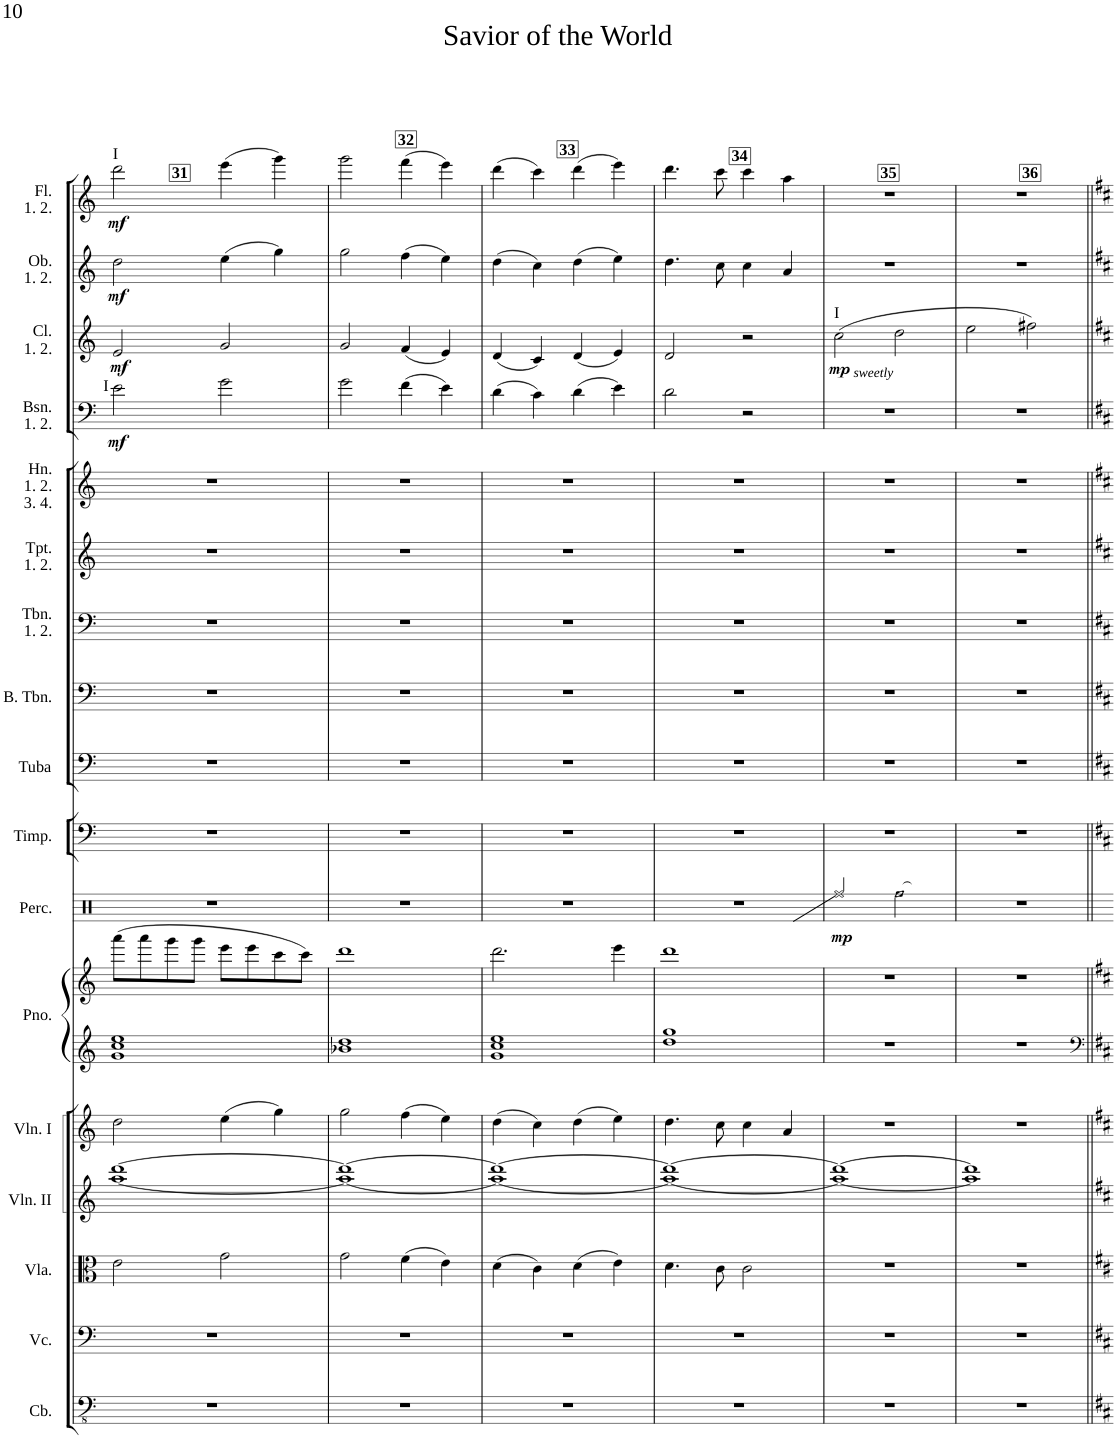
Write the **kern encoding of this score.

**kern	**kern	**kern	**kern	**kern	**kern	**kern	**kern	**dynam	**kern	**kern	**kern	**kern	**kern	**kern	**kern	**dynam	**kern	**dynam	**kern	**dynam	**kern	**dynam
*part17	*part16	*part15	*part14	*part13	*part12	*part12	*part11	*part11	*part10	*part9	*part8	*part7	*part6	*part5	*part4	*part4	*part3	*part3	*part2	*part2	*part1	*part1
*staff18	*staff17	*staff16	*staff15	*staff14	*staff13	*staff12	*staff11	*staff11	*staff10	*staff9	*staff8	*staff7	*staff6	*staff5	*staff4	*staff4	*staff3	*staff3	*staff2	*staff2	*staff1	*staff1
*I"Contrabasses	*I"Violoncellos	*I"Violas	*I"Violins II	*I"Violins I	*I"Piano	*	*I"Mark Tree	*	*I"1 Timpani in C	*I"1 Tuba	*I"1 Bass Trombone	*I"2 Tenor Trombones	*I"3 Trumpets in Bb	*I"4 Horns in F	*I"2 Bassoons	*	*I"2 Clarinets in Bb	*	*I"2 Oboes	*	*I"2 Flutes	*
*I'Cb.	*I'Vc.	*I'Vla.	*I'Vln. II	*I'Vln. I	*I'Pno.	*	*	*	*I'Timp.	*I'Tuba	*I'B. Tbn.	*I'Tbn. 1. 2.	*I'Tpt. 1. 2.	*I'Hn. 1. 2. 3. 4.	*I'Bsn. 1. 2.	*	*I'Cl. 1. 2.	*	*I'Ob. 1. 2.	*	*I'Fl. 1. 2.	*
!!LO:PB:g=z
*clefFv4	*clefF4	*clefC3	*clefG2	*clefG2	*clefG2	*clefG2	*clefX	*	*clefF4	*clefF4	*clefF4	*clefF4	*clefG2	*clefG2	*clefF4	*	*clefG2	*	*clefG2	*	*clefG2	*
*	*	*	*	*	*	*	*	*	*	*	*	*	*ITrd1c2	*ITrd4c7	*	*	*ITrd1c2	*	*	*	*	*
*k[]	*k[]	*k[]	*k[]	*k[]	*k[]	*k[]	*k[]	*	*k[]	*k[]	*k[]	*k[]	*k[]	*k[]	*k[]	*	*k[]	*	*k[]	*	*k[]	*
*M4/4	*M4/4	*M4/4	*M4/4	*M4/4	*M4/4	*M4/4	*M4/4	*	*M4/4	*M4/4	*M4/4	*M4/4	*M4/4	*M4/4	*M4/4	*	*M4/4	*	*M4/4	*	*M4/4	*
=31	=31	=31	=31	=31	=31	=31	=31	=31	=31	=31	=31	=31	=31	=31	=31	=31	=31	=31	=31	=31	=31	=31
*	*	*	*^	*	*	*	*	*	*	*	*	*	*	*	*	*	*	*	*	*	*	*
!	!	!	!	!	!	!	!	!	!	!	!	!	!	!	!	!	!	!	!	!	!	!LO:TX:a:t=I	!
!	!	!	!	!	!	!	!	!	!	!	!	!	!	!	!	!LO:TX:a:t=I	!	!	!	!	!	!	!
!	!	!	!	!	!	!	!	!	!	!	!	!	!	!	!	!	!LO:DY:b	!	!LO:DY:b	!	!LO:DY:b	!	!LO:DY:b
1r	1r	2e\	[1ddd	[1aa	2dd\	1g 1cc 1ee	(8aaa\L	1r	.	1r	1r	1r	1r	1r	1r	2e\	mf	2e/	mf	2dd\	mf	2ddd\	mf
.	.	.	.	.	.	.	8aaa\	.	.	.	.	.	.	.	.	.	.	.	.	.	.	.	.
.	.	.	.	.	.	.	8ggg\	.	.	.	.	.	.	.	.	.	.	.	.	.	.	.	.
.	.	.	.	.	.	.	8ggg\J	.	.	.	.	.	.	.	.	.	.	.	.	.	.	.	.
.	.	2g\	.	.	(4ee\	.	8eee\L	.	.	.	.	.	.	.	.	2g\	.	2g/	.	(4ee\	.	(4eee\	.
.	.	.	.	.	.	.	8eee\	.	.	.	.	.	.	.	.	.	.	.	.	.	.	.	.
.	.	.	.	.	4gg\)	.	8ccc\	.	.	.	.	.	.	.	.	.	.	.	.	4gg\)	.	4ggg\)	.
.	.	.	.	.	.	.	8ccc\J)	.	.	.	.	.	.	.	.	.	.	.	.	.	.	.	.
=32	=32	=32	=32	=32	=32	=32	=32	=32	=32	=32	=32	=32	=32	=32	=32	=32	=32	=32	=32	=32	=32	=32	=32
1r	1r	2g\	1ddd_	1aa_	2gg\	1b-X 1dd	1ddd	1r	.	1r	1r	1r	1r	1r	1r	2g\	.	2g/	.	2gg\	.	2ggg\	.
.	.	(4f\	.	.	(4ff\	.	.	.	.	.	.	.	.	.	.	(4f\	.	(4f/	.	(4ff\	.	(4fff\	.
.	.	4e\)	.	.	4ee\)	.	.	.	.	.	.	.	.	.	.	4e\)	.	4e/)	.	4ee\)	.	4eee\)	.
=33	=33	=33	=33	=33	=33	=33	=33	=33	=33	=33	=33	=33	=33	=33	=33	=33	=33	=33	=33	=33	=33	=33	=33
1r	1r	(4d\	1ddd_	1aa_	(4dd\	1g 1cc 1ee	2.ddd\	1r	.	1r	1r	1r	1r	1r	1r	(4d\	.	(4d/	.	(4dd\	.	(4ddd\	.
.	.	4c\)	.	.	4cc\)	.	.	.	.	.	.	.	.	.	.	4c\)	.	4c/)	.	4cc\)	.	4ccc\)	.
.	.	(4d\	.	.	(4dd\	.	.	.	.	.	.	.	.	.	.	(4d\	.	(4d/	.	(4dd\	.	(4ddd\	.
.	.	4e\)	.	.	4ee\)	.	4eee\	.	.	.	.	.	.	.	.	4e\)	.	4e/)	.	4ee\)	.	4eee\)	.
=34	=34	=34	=34	=34	=34	=34	=34	=34	=34	=34	=34	=34	=34	=34	=34	=34	=34	=34	=34	=34	=34	=34	=34
1r	1r	4.d\	1ddd_	1aa_	4.dd\	1dd 1gg	1ddd	1r	.	1r	1r	1r	1r	1r	1r	2d\	.	2d/	.	4.dd\	.	4.ddd\	.
.	.	8c\	.	.	8cc\	.	.	.	.	.	.	.	.	.	.	.	.	.	.	8cc\	.	8ccc\	.
.	.	2c\	.	.	4cc\	.	.	.	.	.	.	.	.	.	.	2r	.	2r	.	4cc\	.	4ccc\	.
.	.	.	.	.	4a/	.	.	.	.	.	.	.	.	.	.	.	.	.	.	4a/	.	4aa\	.
=35	=35	=35	=35	=35	=35	=35	=35	=35	=35	=35	=35	=35	=35	=35	=35	=35	=35	=35	=35	=35	=35	=35	=35
!	!	!	!	!	!	!	!	!	!	!	!	!	!	!	!	!	!	!LO:TX:b:i:t=sweetly	!	!	!	!	!
!	!	!	!	!	!	!	!	!	!	!	!	!	!	!	!	!	!	!LO:TX:a:t=I	!	!	!	!	!
!	!	!	!	!	!	!	!	!	!LO:DY:b	!	!	!	!	!	!	!	!	!	!LO:DY:b	!	!	!	!
1r	1r	1r	1ddd_	1aa_	1r	1r	1r	2Rff/	mp	1r	1r	1r	1r	1r	1r	1r	.	(2cc\	mp	1r	.	1r	.
!	!	!	!	!	!	!	!	!LO:N:head=diamond	!	!	!	!	!	!	!	!	!	!	!	!	!	!	!
.	.	.	.	.	.	.	.	2Rff\	.	.	.	.	.	.	.	.	.	2dd\	.	.	.	.	.
=36	=36	=36	=36	=36	=36	=36	=36	=36	=36	=36	=36	=36	=36	=36	=36	=36	=36	=36	=36	=36	=36	=36	=36
1r	1r	1r	1ddd]	1aa]	1r	1r	1r	1r	.	1r	1r	1r	1r	1r	1r	1r	.	2ee\	.	1r	.	1r	.
.	.	.	.	.	.	.	.	.	.	.	.	.	.	.	.	.	.	2ff#X\)	.	.	.	.	.
*	*	*	*v	*v	*	*	*	*	*	*	*	*	*	*	*	*	*	*	*	*	*	*	*
=||	=||	=||	=||	=||	=||	=||	=||	=||	=||	=||	=||	=||	=||	=||	=||	=||	=||	=||	=||	=||	=||	=||
*-	*-	*-	*-	*-	*-	*-	*-	*-	*-	*-	*-	*-	*-	*-	*-	*-	*-	*-	*-	*-	*-	*-
